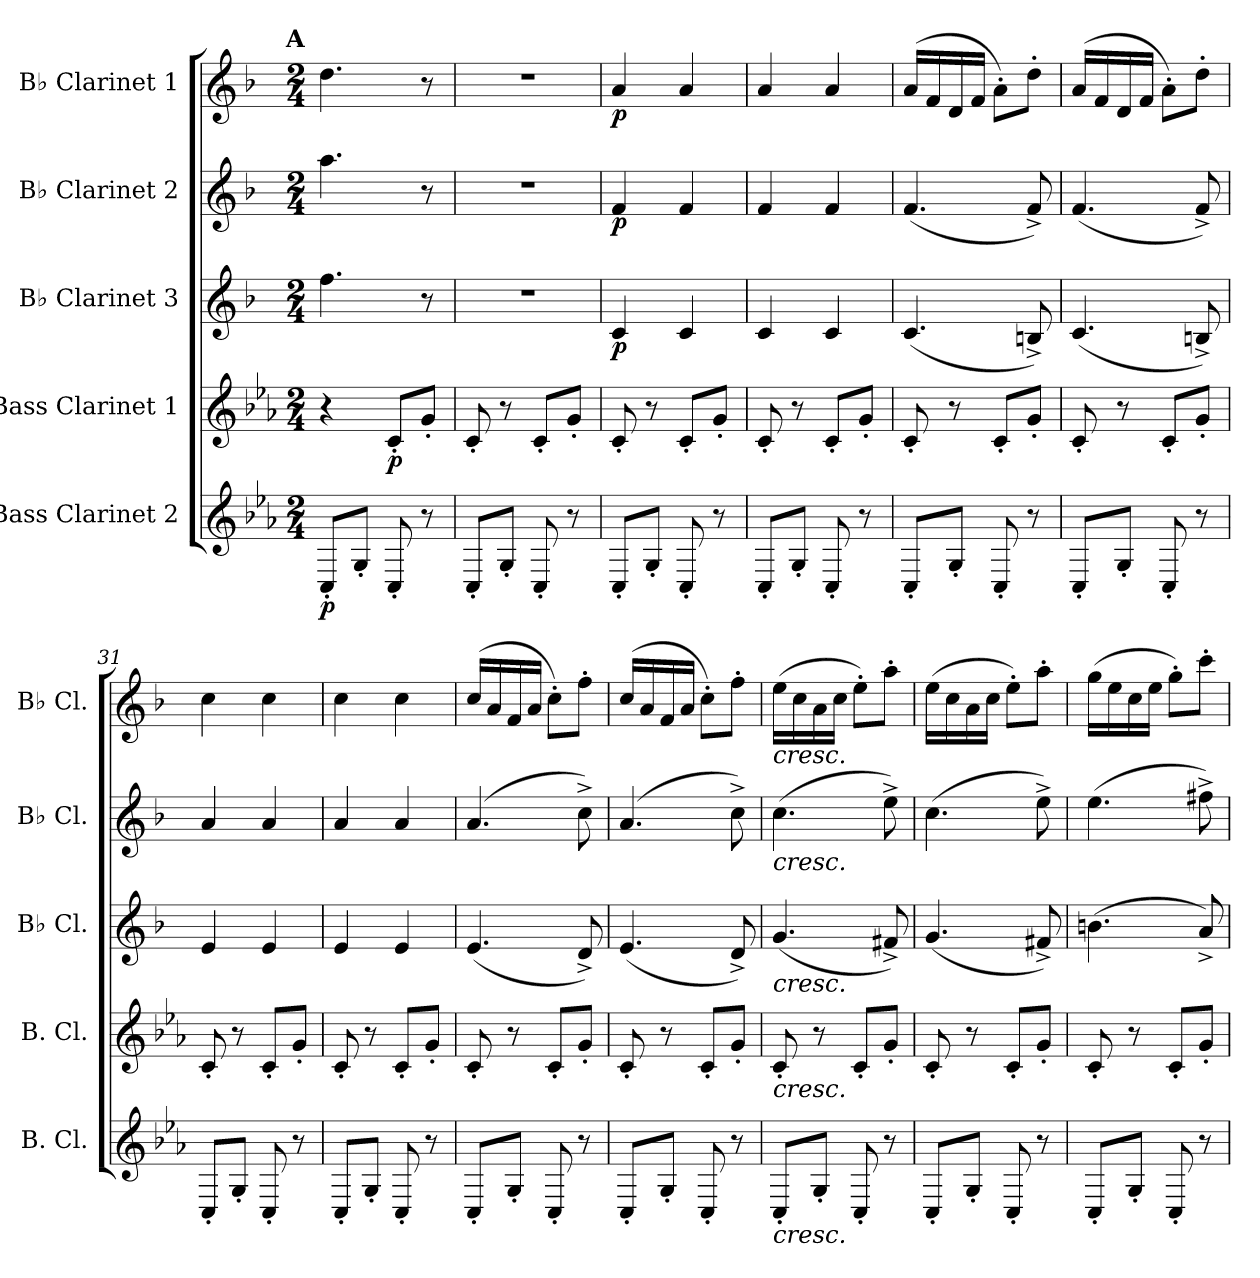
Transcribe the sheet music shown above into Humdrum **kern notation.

**kern	**dynam	**kern	**dynam	**kern	**dynam	**kern	**dynam	**kern	**dynam
*part5	*part5	*part4	*part4	*part3	*part3	*part2	*part2	*part1	*part1
*staff5	*staff5	*staff4	*staff4	*staff3	*staff3	*staff2	*staff2	*staff1	*staff1
*I"Bass Clarinet 2	*	*I"Bass Clarinet 1	*	*I"B♭ Clarinet 3	*	*I"B♭ Clarinet 2	*	*I"B♭ Clarinet 1	*
*I'B. Cl.	*	*I'B. Cl.	*	*I'B♭ Cl.	*	*I'B♭ Cl.	*	*I'B♭ Cl.	*
*clefG2	*	*clefG2	*	*clefG2	*	*clefG2	*	*clefG2	*
*ITrd8c14	*	*ITrd8c14	*	*ITrd1c2	*	*ITrd1c2	*	*ITrd1c2	*
*k[b-e-a-]	*	*k[b-e-a-]	*	*k[b-e-a-]	*	*k[b-e-a-]	*	*k[b-e-a-]	*
*M2/4	*	*M2/4	*	*M2/4	*	*M2/4	*	*M2/4	*
!!LO:REH:place=s1:a:B:enc=none:fs=14:t=A
=25	=25	=25	=25	=25	=25	=25	=25	=25	=25
!	!LO:DY:b	!	!	!	!	!	!	!	!
8CC'/L	p	4r	.	4.ee-\	.	4.gg\	.	4.cc\	.
8GG'/J	.	.	.	.	.	.	.	.	.
!	!	!	!LO:DY:b	!	!	!	!	!	!
8CC'/	.	8C'/L	p	.	.	.	.	.	.
8r	.	8G'/J	.	8r	.	8r	.	8r	.
=26	=26	=26	=26	=26	=26	=26	=26	=26	=26
8CC'/L	.	8C'/	.	2r	.	2r	.	2r	.
8GG'/J	.	8r	.	.	.	.	.	.	.
8CC'/	.	8C'/L	.	.	.	.	.	.	.
8r	.	8G'/J	.	.	.	.	.	.	.
=27	=27	=27	=27	=27	=27	=27	=27	=27	=27
!	!	!	!	!	!LO:DY:b	!	!LO:DY:b	!	!LO:DY:b
8CC'/L	.	8C'/	.	4B-/	p	4e-/	p	4g/	p
8GG'/J	.	8r	.	.	.	.	.	.	.
8CC'/	.	8C'/L	.	4B-/	.	4e-/	.	4g/	.
8r	.	8G'/J	.	.	.	.	.	.	.
=28	=28	=28	=28	=28	=28	=28	=28	=28	=28
8CC'/L	.	8C'/	.	4B-/	.	4e-/	.	4g/	.
8GG'/J	.	8r	.	.	.	.	.	.	.
8CC'/	.	8C'/L	.	4B-/	.	4e-/	.	4g/	.
8r	.	8G'/J	.	.	.	.	.	.	.
=29	=29	=29	=29	=29	=29	=29	=29	=29	=29
8CC'/L	.	8C'/	.	(<4.B-/	.	(<4.e-/	.	(>16g/LL	.
.	.	.	.	.	.	.	.	16e-/	.
8GG'/J	.	8r	.	.	.	.	.	16c/	.
.	.	.	.	.	.	.	.	16e-/JJ	.
8CC'/	.	8C'/L	.	.	.	.	.	8g'\L)	.
8r	.	8G'/J	.	8An^/)	.	8e-^/)	.	8cc'\J	.
!!LO:PB:g=z
=30	=30	=30	=30	=30	=30	=30	=30	=30	=30
8CC'/L	.	8C'/	.	(<4.B-/	.	(<4.e-/	.	(>16g/LL	.
.	.	.	.	.	.	.	.	16e-/	.
8GG'/J	.	8r	.	.	.	.	.	16c/	.
.	.	.	.	.	.	.	.	16e-/JJ	.
8CC'/	.	8C'/L	.	.	.	.	.	8g'\L)	.
8r	.	8G'/J	.	8An^/)	.	8e-^/)	.	8cc'\J	.
=31	=31	=31	=31	=31	=31	=31	=31	=31	=31
8CC'/L	.	8C'/	.	4d/	.	4g/	.	4b-\	.
8GG'/J	.	8r	.	.	.	.	.	.	.
8CC'/	.	8C'/L	.	4d/	.	4g/	.	4b-\	.
8r	.	8G'/J	.	.	.	.	.	.	.
=32	=32	=32	=32	=32	=32	=32	=32	=32	=32
8CC'/L	.	8C'/	.	4d/	.	4g/	.	4b-\	.
8GG'/J	.	8r	.	.	.	.	.	.	.
8CC'/	.	8C'/L	.	4d/	.	4g/	.	4b-\	.
8r	.	8G'/J	.	.	.	.	.	.	.
=33	=33	=33	=33	=33	=33	=33	=33	=33	=33
8CC'/L	.	8C'/	.	(<4.d/	.	(>4.g/	.	(>16b-/LL	.
.	.	.	.	.	.	.	.	16g/	.
8GG'/J	.	8r	.	.	.	.	.	16e-/	.
.	.	.	.	.	.	.	.	16g/JJ	.
8CC'/	.	8C'/L	.	.	.	.	.	8b-'\L)	.
8r	.	8G'/J	.	8c^/)	.	8b-^\)	.	8ee-'\J	.
=34	=34	=34	=34	=34	=34	=34	=34	=34	=34
8CC'/L	.	8C'/	.	(<4.d/	.	(>4.g/	.	(>16b-/LL	.
.	.	.	.	.	.	.	.	16g/	.
8GG'/J	.	8r	.	.	.	.	.	16e-/	.
.	.	.	.	.	.	.	.	16g/JJ	.
8CC'/	.	8C'/L	.	.	.	.	.	8b-'\L)	.
8r	.	8G'/J	.	8c^/)	.	8b-^\)	.	8ee-'\J	.
=35	=35	=35	=35	=35	=35	=35	=35	=35	=35
!	!	!	!	!	!	!	!	!LO:TX:b:i:t=cresc.	!
!	!	!	!	!	!	!LO:TX:b:i:t=cresc.	!	!	!
!	!	!	!	!LO:TX:b:i:t=cresc.	!	!	!	!	!
!	!	!LO:TX:b:i:t=cresc.	!	!	!	!	!	!	!
!LO:TX:b:i:t=cresc.	!	!	!	!	!	!	!	!	!
8CC'/L	.	8C'/	.	(<4.f/	.	(>4.b-\	.	(>16dd\LL	.
.	.	.	.	.	.	.	.	16b-\	.
8GG'/J	.	8r	.	.	.	.	.	16g\	.
.	.	.	.	.	.	.	.	16b-\JJ	.
8CC'/	.	8C'/L	.	.	.	.	.	8dd'\L)	.
8r	.	8G'/J	.	8en^/)	.	8dd^\)	.	8gg'\J	.
!!LO:LB:g=z
=36	=36	=36	=36	=36	=36	=36	=36	=36	=36
8CC'/L	.	8C'/	.	(<4.f/	.	(>4.b-\	.	(>16dd\LL	.
.	.	.	.	.	.	.	.	16b-\	.
8GG'/J	.	8r	.	.	.	.	.	16g\	.
.	.	.	.	.	.	.	.	16b-\JJ	.
8CC'/	.	8C'/L	.	.	.	.	.	8dd'\L)	.
8r	.	8G'/J	.	8en^/)	.	8dd^\)	.	8gg'\J	.
=37	=37	=37	=37	=37	=37	=37	=37	=37	=37
8CC'/L	.	8C'/	.	(>4.an\	.	(>4.dd\	.	(>16ff\LL	.
.	.	.	.	.	.	.	.	16dd\	.
8GG'/J	.	8r	.	.	.	.	.	16b-\	.
.	.	.	.	.	.	.	.	16dd\JJ	.
8CC'/	.	8C'/L	.	.	.	.	.	8ff'\L)	.
8r	.	8G'/J	.	8g^/)	.	8een^\)	.	8bb-'\J	.
=	=	=	=	=	=	=	=	=	=
*-	*-	*-	*-	*-	*-	*-	*-	*-	*-
